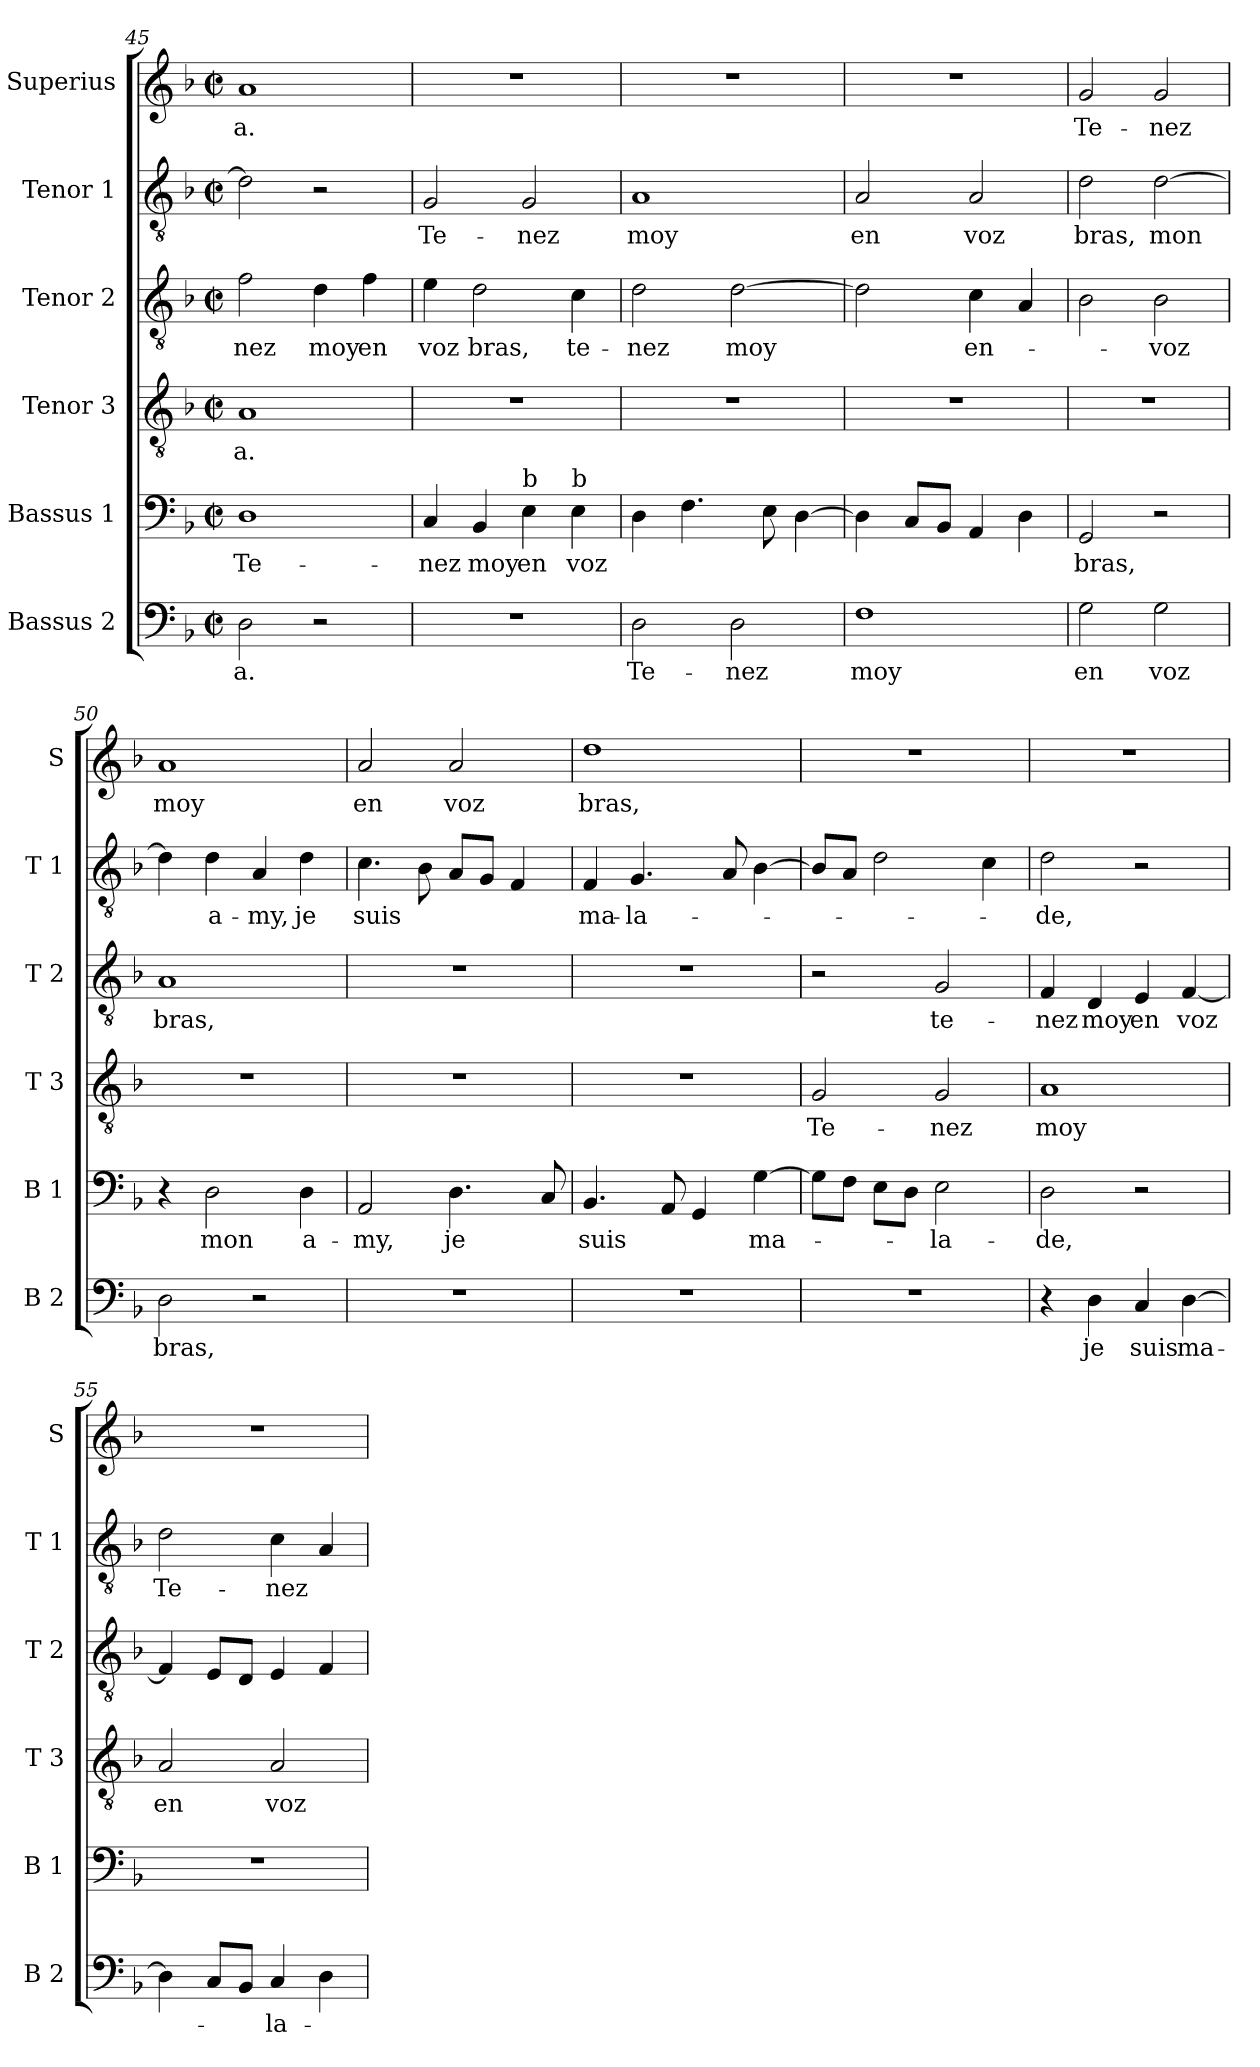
**kern	**text	**kern	**text	**kern	**text	**kern	**text	**kern	**text	**kern	**text
*part6	*part6	*part5	*part5	*part4	*part4	*part3	*part3	*part2	*part2	*part1	*part1
*staff6	*staff6	*staff5	*staff5	*staff4	*staff4	*staff3	*staff3	*staff2	*staff2	*staff1	*staff1
*I"Bassus 2	*	*I"Bassus 1	*	*I"Tenor 3	*	*I"Tenor 2	*	*I"Tenor 1	*	*I"Superius	*
*I'B 2	*	*I'B 1	*	*I'T 3	*	*I'T 2	*	*I'T 1	*	*I'S	*
*clefF4	*	*clefF4	*	*clefGv2	*	*clefGv2	*	*clefGv2	*	*clefG2	*
*k[b-]	*	*k[b-]	*	*k[b-]	*	*k[b-]	*	*k[b-]	*	*k[b-]	*
*F:	*	*F:	*	*F:	*	*F:	*	*F:	*	*F:	*
*M2/2	*	*M2/2	*	*M2/2	*	*M2/2	*	*M2/2	*	*M2/2	*
*met(c|)	*	*met(c|)	*	*met(c|)	*	*met(c|)	*	*met(c|)	*	*met(c|)	*
=45	=45	=45	=45	=45	=45	=45	=45	=45	=45	=45	=45
2D\	a.	1D	Te-	1A	a.	2f\	-nez	2d\]	.	1a	a.
2r	.	.	.	.	.	4d\	moy	2r	.	.	.
.	.	.	.	.	.	4f\	en	.	.	.	.
=46	=46	=46	=46	=46	=46	=46	=46	=46	=46	=46	=46
1r	.	4C/	-nez	1r	.	4e\	voz	2G/	Te-	1r	.
.	.	4BB-/	moy	.	.	2d\	bras,	.	.	.	.
!	!	!LO:TX:a:t=b	!	!	!	!	!	!	!	!	!
.	.	4E\	en	.	.	.	.	2G/	-nez	.	.
!	!	!LO:TX:a:t=b	!	!	!	!	!	!	!	!	!
.	.	4E\	voz	.	.	4c\	te-	.	.	.	.
=47	=47	=47	=47	=47	=47	=47	=47	=47	=47	=47	=47
2D\	Te-	4D\	.	1r	.	2d\	-nez	1A	moy	1r	.
.	.	4.F\	.	.	.	.	.	.	.	.	.
2D\	-nez	.	.	.	.	[2d\	moy	.	.	.	.
.	.	8E\	.	.	.	.	.	.	.	.	.
.	.	[4D\	.	.	.	.	.	.	.	.	.
!!LO:PB:g=z
=48	=48	=48	=48	=48	=48	=48	=48	=48	=48	=48	=48
1F	moy	4D\]	.	1r	.	2d\]	.	2A/	en	1r	.
.	.	8C/L	.	.	.	.	.	.	.	.	.
.	.	8BB-/J	.	.	.	.	.	.	.	.	.
.	.	4AA/	.	.	.	4c\	en-	2A/	voz	.	.
.	.	4D\	.	.	.	4A/	.	.	.	.	.
=49	=49	=49	=49	=49	=49	=49	=49	=49	=49	=49	=49
2G\	en	2GG/	bras,	1r	.	2B-\	.	2d\	bras,	2g/	Te-
2G\	voz	2r	.	.	.	2B-\	-voz	[2d\	mon	2g/	-nez
=50	=50	=50	=50	=50	=50	=50	=50	=50	=50	=50	=50
2D\	bras,	4r	.	1r	.	1A	bras,	4d\]	.	1a	moy
.	.	2D\	mon	.	.	.	.	4d\	a-	.	.
2r	.	.	.	.	.	.	.	4A/	-my,	.	.
.	.	4D\	a-	.	.	.	.	4d\	je	.	.
=51	=51	=51	=51	=51	=51	=51	=51	=51	=51	=51	=51
1r	.	2AA/	-my,	1r	.	1r	.	4.c\	suis	2a/	en
.	.	.	.	.	.	.	.	8B-\	.	.	.
.	.	4.D\	je	.	.	.	.	8A/L	.	2a/	voz
.	.	.	.	.	.	.	.	8G/J	.	.	.
.	.	.	.	.	.	.	.	4F/	.	.	.
.	.	8C/	.	.	.	.	.	.	.	.	.
=52	=52	=52	=52	=52	=52	=52	=52	=52	=52	=52	=52
1r	.	4.BB-/	suis	1r	.	1r	.	4F/	ma-	1dd	bras,
.	.	.	.	.	.	.	.	4.G/	-la-	.	.
.	.	8AA/	.	.	.	.	.	.	.	.	.
.	.	4GG/	.	.	.	.	.	.	.	.	.
.	.	.	.	.	.	.	.	8A/	.	.	.
.	.	[4G\	ma-	.	.	.	.	[4B-\	.	.	.
=53	=53	=53	=53	=53	=53	=53	=53	=53	=53	=53	=53
1r	.	8G\L]	.	2G/	Te-	2r	.	8B-/L]	.	1r	.
.	.	8F\J	.	.	.	.	.	8A/J	.	.	.
.	.	8E\L	.	.	.	.	.	2d\	.	.	.
.	.	8D\J	.	.	.	.	.	.	.	.	.
.	.	2E\	-la-	2G/	-nez	2G/	te-	.	.	.	.
.	.	.	.	.	.	.	.	4c\	.	.	.
!!LO:LB:g=z
=54	=54	=54	=54	=54	=54	=54	=54	=54	=54	=54	=54
4r	.	2D\	-de,	1A	moy	4F/	-nez	2d\	-de,	1r	.
4D\	je	.	.	.	.	4D/	moy	.	.	.	.
4C/	suis	2r	.	.	.	4E/	en	2r	.	.	.
[4D\	ma-	.	.	.	.	[4F/	voz	.	.	.	.
=55	=55	=55	=55	=55	=55	=55	=55	=55	=55	=55	=55
4D\]	.	1r	.	2A/	en	4F/]	.	2d\	Te-	1r	.
8C/L	.	.	.	.	.	8E/L	.	.	.	.	.
8BB-/J	.	.	.	.	.	8D/J	.	.	.	.	.
4C/	-la-	.	.	2A/	voz	4E/	.	4c\	-nez	.	.
4D\	.	.	.	.	.	4F/	.	4A/	.	.	.
=	=	=	=	=	=	=	=	=	=	=	=
*-	*-	*-	*-	*-	*-	*-	*-	*-	*-	*-	*-
